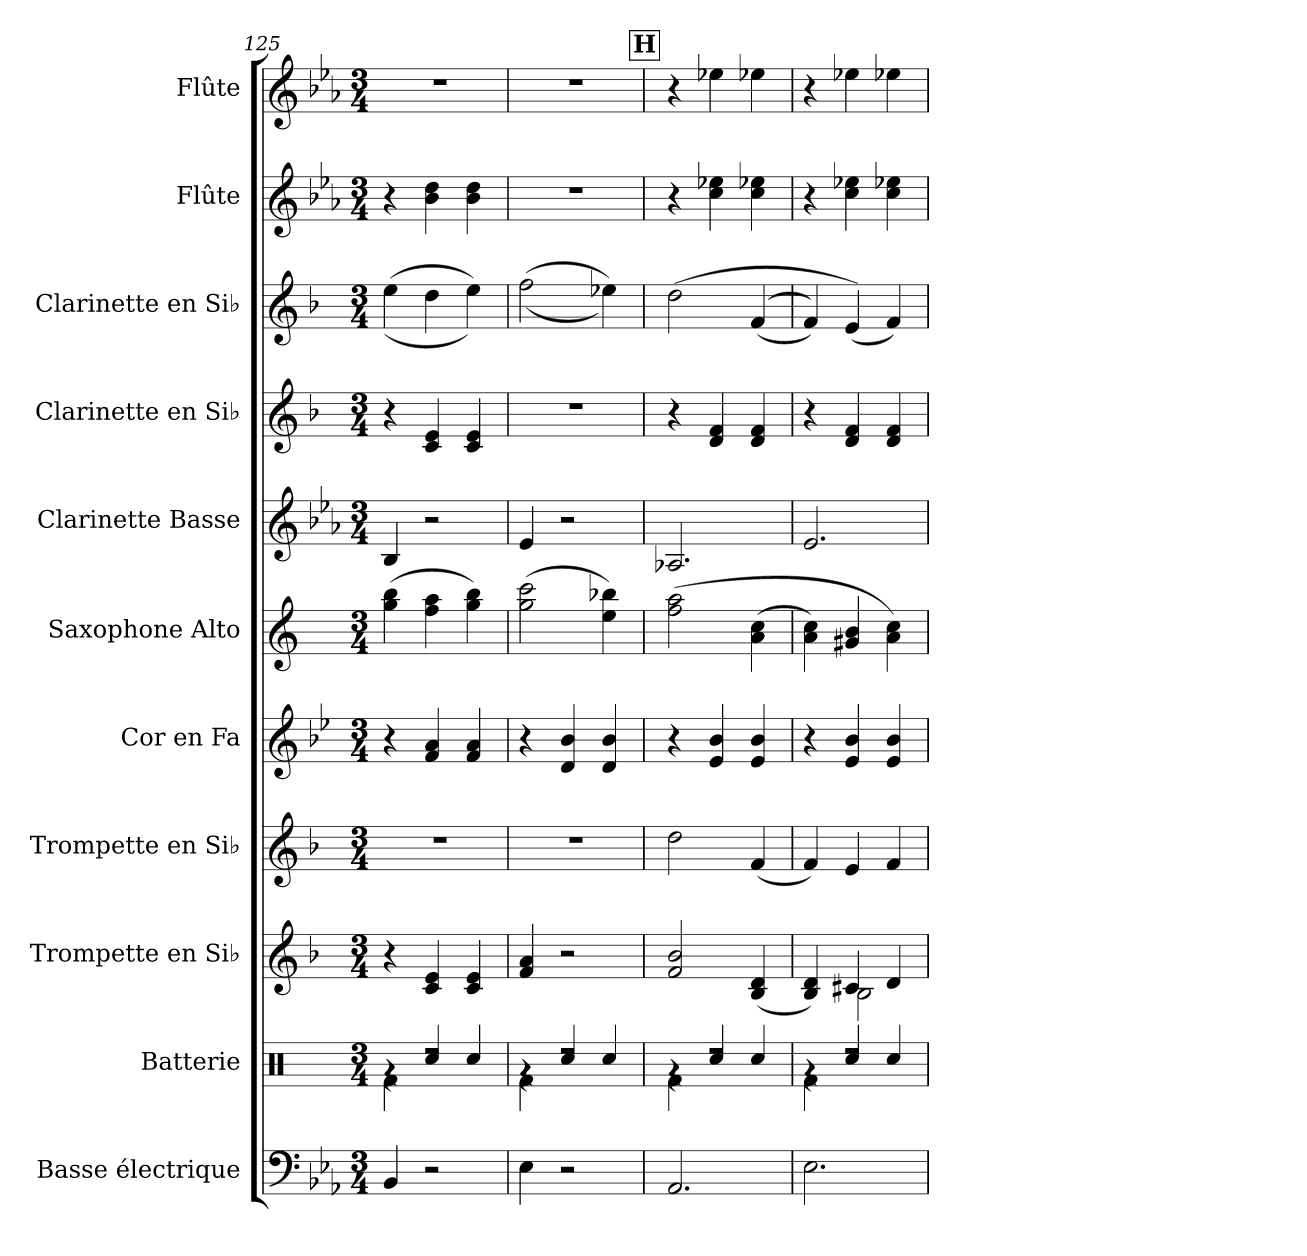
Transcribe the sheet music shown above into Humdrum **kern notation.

**kern	**kern	**kern	**kern	**kern	**kern	**kern	**kern	**kern	**kern	**kern
*part11	*part10	*part9	*part8	*part7	*part6	*part5	*part4	*part3	*part2	*part1
*staff11	*staff10	*staff9	*staff8	*staff7	*staff6	*staff5	*staff4	*staff3	*staff2	*staff1
*I"Basse électrique	*I"Batterie	*I"Trompette en Si♭	*I"Trompette en Si♭	*I"Cor en Fa	*I"Saxophone Alto	*I"Clarinette Basse	*I"Clarinette en Si♭	*I"Clarinette en Si♭	*I"Flûte	*I"Flûte
*I'B. él.	*I'Batt.	*I'Tromp. Si♭	*I'Tromp. Si♭	*I'Cor Fa	*I'Sax. A.	*I'Cl. basse	*I'Clar. Si♭	*I'Clar. Si♭	*I'Fl.	*I'Fl.
*clefF4	*clefX	*clefG2	*clefG2	*clefG2	*clefG2	*clefG2	*clefG2	*clefG2	*clefG2	*clefG2
*ITrd7c12	*	*ITrd1c2	*ITrd1c2	*ITrd4c7	*ITrd5c9	*ITrd8c14	*ITrd1c2	*ITrd1c2	*	*
*k[b-e-a-]	*k[]	*k[b-e-a-]	*k[b-e-a-]	*k[b-e-a-]	*k[b-e-a-]	*k[b-e-a-]	*k[b-e-a-]	*k[b-e-a-]	*k[b-e-a-]	*k[b-e-a-]
*M3/4	*M3/4	*M3/4	*M3/4	*M3/4	*M3/4	*M3/4	*M3/4	*M3/4	*M3/4	*M3/4
=125	=125	=125	=125	=125	=125	=125	=125	=125	=125	=125
*	*^	*	*	*	*	*	*	*	*	*
4BBB-/	4rg	4Rf\	4r	2.r	4r	(4b-\ 4dd\	4BB-/	4r	((4dd\	4r	2.r
2r	4Rcc/	2rdd	4B-/ 4d/	.	4B-/ 4d/	4a-\ 4cc\	2r	4B-/ 4d/	4cc\	4b-\ 4dd\	.
.	4Rcc/	.	4B-/ 4d/	.	4B-/ 4d/	4b-\ 4dd\)	.	4B-/ 4d/	4dd\))	4b-\ 4dd\	.
=126	=126	=126	=126	=126	=126	=126	=126	=126	=126	=126	=126
4EE-\	4rg	4Rf\	4e-/ 4g/	2.r	4r	(2b-\ 2ee-\	4E-/	2.r	((2ee-\	2.r	2.r
2r	4Rcc/	2rdd	2r	.	4G/ 4e-/	.	2r	.	.	.	.
.	4Rcc/	.	.	.	4G/ 4e-/	4g\ 4dd-X\)	.	.	4dd-X\))	.	.
!!LO:PB:g=z
!!LO:REH:place=s1:a:B:fs=14:t=H
=127	=127	=127	=127	=127	=127	=127	=127	=127	=127	=127	=127
2.AAA-/	4rg	4Rf\	2e-/ 2a-/	2cc\	4r	(2a-\ 2cc\	2.AA-X/	4r	(2cc\	4r	4r
.	4Rcc/	2rdd	.	.	4A-/ 4e-/	.	.	4c/ 4e-/	.	4cc\ 4ee-X\	4ee-X\
.	4Rcc/	.	(4A-/ 4c/	(4e-/	4A-/ 4e-/	(4c\ 4e-\	.	4c/ 4e-/	((4e-/	4cc\ 4ee-X\	4ee-X\
=128	=128	=128	=128	=128	=128	=128	=128	=128	=128	=128	=128
*	*	*	*^	*	*	*	*	*	*	*	*
2.EE-\	4rg	4Rf\	4A-/ 4c/)	4ryy	4e-/)	4r	4c\ 4e-\)	2.E-/	4r	4e-/))	4r	4r
.	4Rcc/	2rdd	4Bn/	2A-\	4d/	4A-/ 4e-/	4Bn/ 4d/	.	4c/ 4e-/	(4d/)	4cc\ 4ee-X\	4ee-X\
.	4Rcc/	.	4c/	.	4e-/	4A-/ 4e-/	4c\ 4e-\)	.	4c/ 4e-/	4e-/)	4cc\ 4ee-X\	4ee-X\
*	*v	*v	*	*	*	*	*	*	*	*	*	*
*	*	*v	*v	*	*	*	*	*	*	*	*
=	=	=	=	=	=	=	=	=	=	=
*-	*-	*-	*-	*-	*-	*-	*-	*-	*-	*-
